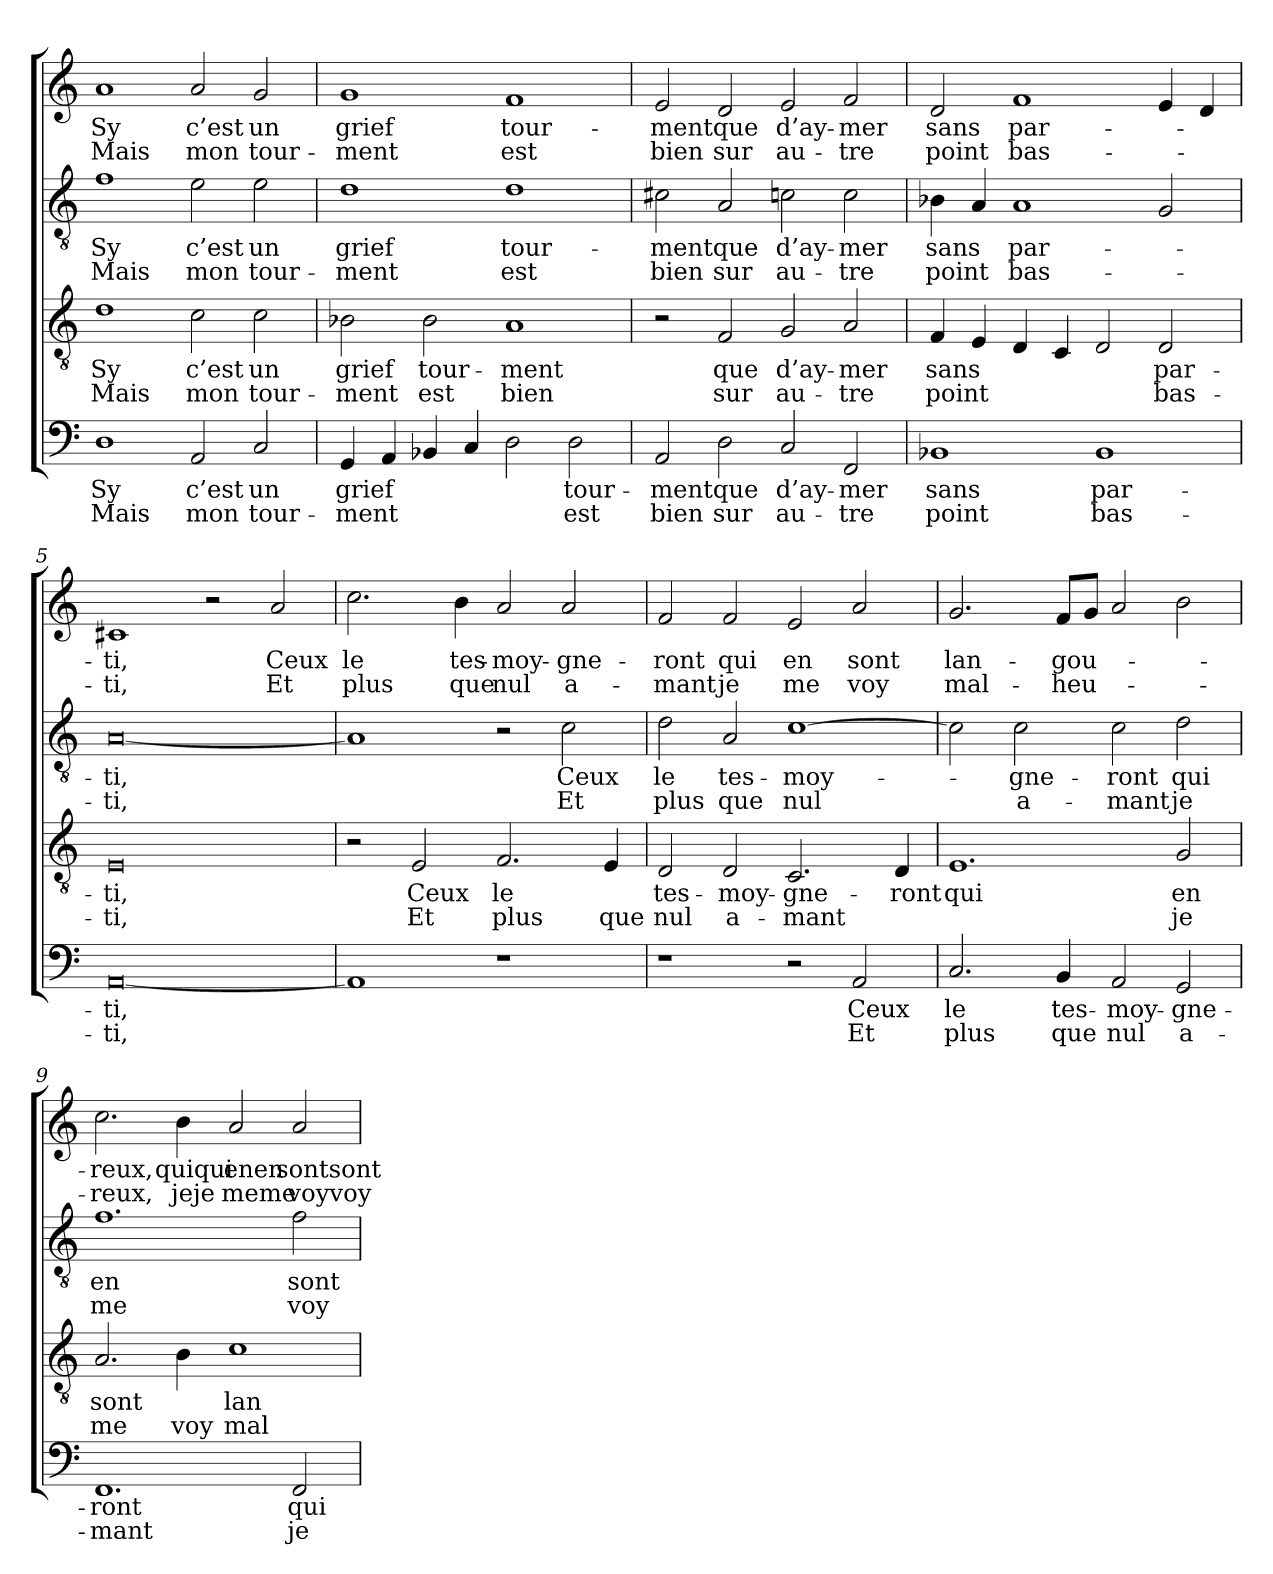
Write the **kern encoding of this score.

**kern	**text	**text	**kern	**text	**text	**kern	**text	**text	**kern	**text	**text
*part4	*part4	*part4	*part3	*part3	*part3	*part2	*part2	*part2	*part1	*part1	*part1
*staff4	*staff4	*staff4	*staff3	*staff3	*staff3	*staff2	*staff2	*staff2	*staff1	*staff1	*staff1
*clefF4	*	*	*clefGv2	*	*	*clefGv2	*	*	*clefG2	*	*
*k[]	*	*	*k[]	*	*	*k[]	*	*	*k[]	*	*
=1	=1	=1	=1	=1	=1	=1	=1	=1	=1	=1	=1
1D	Sy	Mais	1d	Sy	Mais	1f	Sy	Mais	1a	Sy	Mais
2AA	c’est	mon	2c	c’est	mon	2e	c’est	mon	2a	c’est	mon
2C	un	tour-	2c	un	tour-	2e	un	tour-	2g	un	tour-
=2	=2	=2	=2	=2	=2	=2	=2	=2	=2	=2	=2
4GG	grief	-ment	2B-X	grief	-ment	1d	grief	-ment	1g	grief	-ment
4AA	.	.	.	.	.	.	.	.	.	.	.
4BB-X	.	.	2B-	tour-	est	.	.	.	.	.	.
4C	.	.	.	.	.	.	.	.	.	.	.
2D	.	.	1A	-ment	bien	1d	tour-	est	1f	tour-	est
2D	tour-	est	.	.	.	.	.	.	.	.	.
=3	=3	=3	=3	=3	=3	=3	=3	=3	=3	=3	=3
2AA	-ment	bien	2r	.	.	2c#X	-ment	bien	2e	-ment	bien
2D	que	sur	2F	que	sur	2A	que	sur	2d	que	sur
2C	d’ay-	au-	2G	d’ay-	au-	2cn	d’ay-	au-	2e	d’ay-	au-
2FF	-mer	-tre	2A	-mer	-tre	2c	-mer	-tre	2f	-mer	-tre
!!LO:LB:g=z
=4	=4	=4	=4	=4	=4	=4	=4	=4	=4	=4	=4
1BB-X	sans	point	4F	sans	point	4B-X	sans	point	2d	sans	point
.	.	.	4E	.	.	4A	.	.	.	.	.
.	.	.	4D	.	.	1A	par-	bas-	1f	par-	bas-
.	.	.	4C	.	.	.	.	.	.	.	.
1BB-	par-	bas-	2D	.	.	.	.	.	.	.	.
.	.	.	2D	par-	bas-	2G	.	.	4e	.	.
.	.	.	.	.	.	.	.	.	4d	.	.
=5	=5	=5	=5	=5	=5	=5	=5	=5	=5	=5	=5
[0AA	-ti,	-ti,	0E	-ti,	-ti,	[0A	-ti,	-ti,	1c#X	-ti,	-ti,
.	.	.	.	.	.	.	.	.	2r	.	.
.	.	.	.	.	.	.	.	.	2a	Ceux	Et
=6	=6	=6	=6	=6	=6	=6	=6	=6	=6	=6	=6
1AA]	.	.	2r	.	.	1A]	.	.	2.cc	le	plus
.	.	.	2E	Ceux	Et	.	.	.	.	.	.
.	.	.	.	.	.	.	.	.	4b	tes-	que
1r	.	.	2.F	le	plus	2r	.	.	2a	-moy-	nul
.	.	.	.	.	.	2c	Ceux	Et	2a	-gne-	a-
.	.	.	4E	.	que	.	.	.	.	.	.
=7	=7	=7	=7	=7	=7	=7	=7	=7	=7	=7	=7
1r	.	.	2D	tes-	nul	2d	le	plus	2f	-ront	-mant
.	.	.	2D	-moy-	a-	2A	tes-	que	2f	qui	je
2r	.	.	2.C	-gne-	-mant	[1c	-moy-	nul	2e	en	me
2AA	Ceux	Et	.	.	.	.	.	.	2a	sont	voy
.	.	.	4D	-ront	.	.	.	.	.	.	.
!!LO:LB:g=z
=8	=8	=8	=8	=8	=8	=8	=8	=8	=8	=8	=8
2.C	le	plus	1.E	qui	.	2c]	.	.	2.g	lan-	mal-
.	.	.	.	.	.	2c	-gne-	a-	.	.	.
4BB	tes-	que	.	.	.	.	.	.	8fL	-gou-	-heu-
.	.	.	.	.	.	.	.	.	8gJ	.	.
2AA	-moy-	nul	.	.	.	2c	-ront	-mant	2a	.	.
2GG	-gne-	a-	2G	en	je	2d	qui	je	2b	.	.
=9	=9	=9	=9	=9	=9	=9	=9	=9	=9	=9	=9
1.FF	-ront	-mant	2.A	sont	me	1.f	en	me	2.cc	-reux,	-reux,
.	.	.	4B	.	voy	.	.	.	4b	quiqui	jeje
.	.	.	1c	lan-	mal-	.	.	.	2a	enen	meme
2FF	qui	je	.	.	.	2f	sont	voy	2a	sontsont	voyvoy
=	=	=	=	=	=	=	=	=	=	=	=
*-	*-	*-	*-	*-	*-	*-	*-	*-	*-	*-	*-
